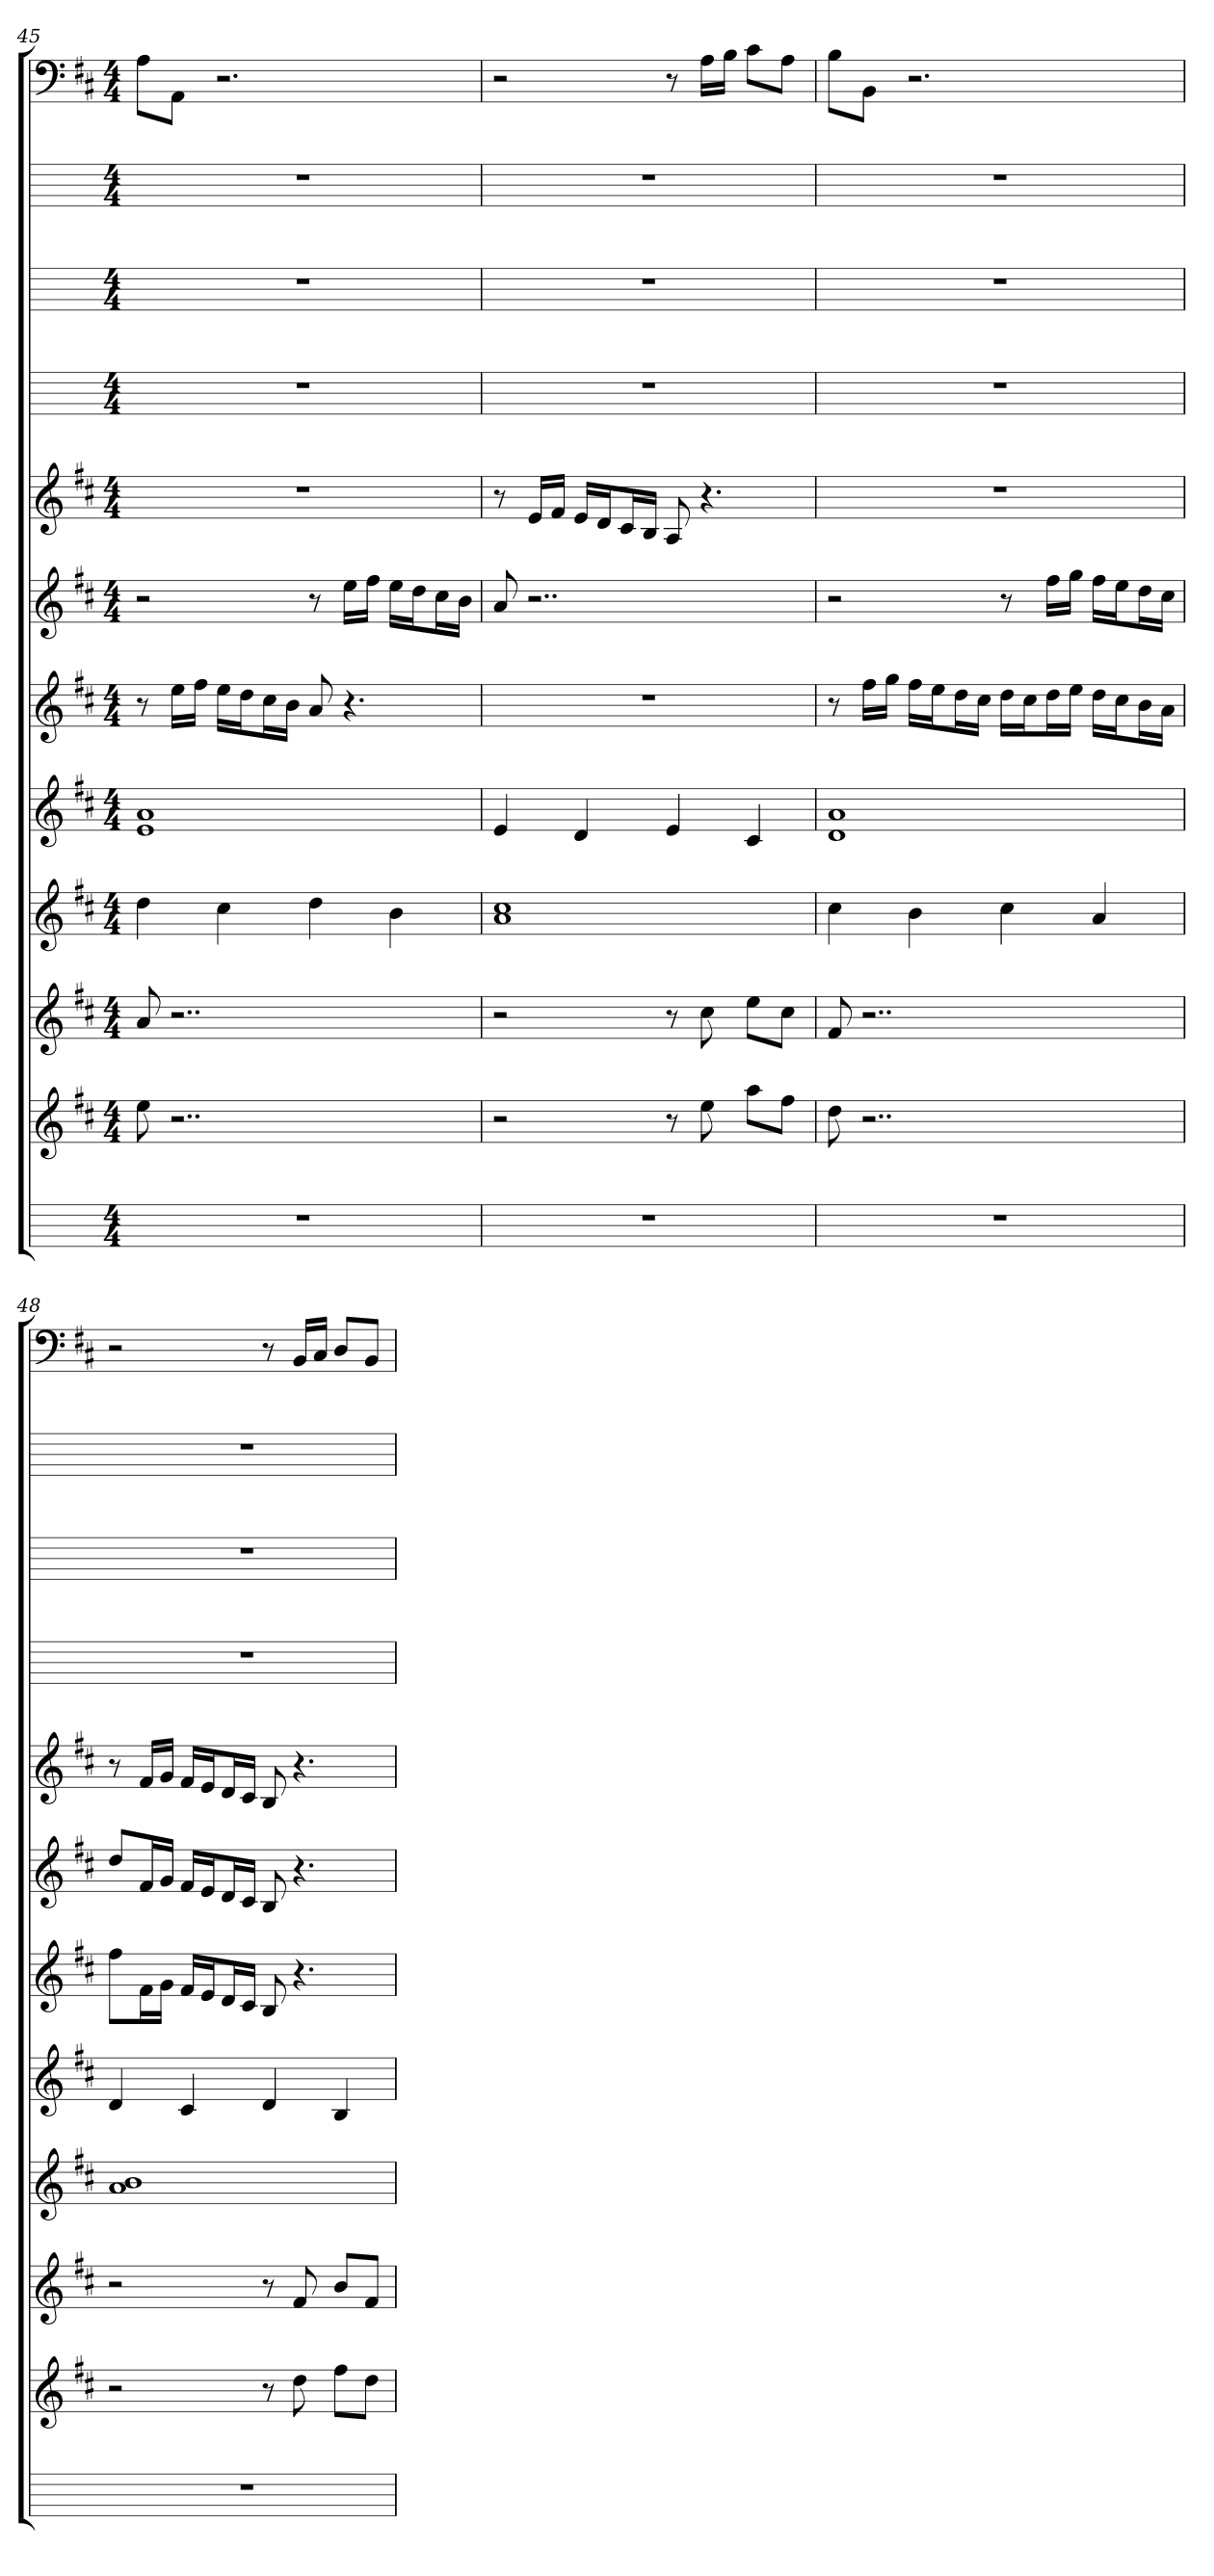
**kern	**kern	**kern	**kern	**kern	**kern	**kern	**kern	**kern	**kern	**kern	**kern
*part12	*part11	*part10	*part9	*part8	*part7	*part6	*part5	*part4	*part3	*part2	*part1
*staff12	*staff11	*staff10	*staff9	*staff8	*staff7	*staff6	*staff5	*staff4	*staff3	*staff2	*staff1
*k[]	*k[f#c#]	*k[f#c#]	*k[f#c#]	*k[f#c#]	*k[f#c#]	*k[f#c#]	*k[f#c#]	*k[]	*k[]	*k[]	*k[f#c#]
*M4/4	*M4/4	*M4/4	*M4/4	*M4/4	*M4/4	*M4/4	*M4/4	*M4/4	*M4/4	*M4/4	*M4/4
=45	=45	=45	=45	=45	=45	=45	=45	=45	=45	=45	=45
1r	8ee	8a	4dd	1e 1a	8r	2r	1r	1r	1r	1r	8AL
.	2..r	2..r	.	.	16eeLL	.	.	.	.	.	8AAJ
.	.	.	.	.	16ff#JJ	.	.	.	.	.	.
.	.	.	4cc#	.	16eeLL	.	.	.	.	.	2.r
.	.	.	.	.	16ddJ	.	.	.	.	.	.
.	.	.	.	.	16cc#L	.	.	.	.	.	.
.	.	.	.	.	16bJJ	.	.	.	.	.	.
.	.	.	4dd	.	8a	8r	.	.	.	.	.
.	.	.	.	.	4.r	16eeLL	.	.	.	.	.
.	.	.	.	.	.	16ff#JJ	.	.	.	.	.
.	.	.	4b	.	.	16eeLL	.	.	.	.	.
.	.	.	.	.	.	16ddJ	.	.	.	.	.
.	.	.	.	.	.	16cc#L	.	.	.	.	.
.	.	.	.	.	.	16bJJ	.	.	.	.	.
=46	=46	=46	=46	=46	=46	=46	=46	=46	=46	=46	=46
1r	2r	2r	1a 1cc#	4e	1r	8a	8r	1r	1r	1r	2r
.	.	.	.	.	.	2..r	16eLL	.	.	.	.
.	.	.	.	.	.	.	16f#JJ	.	.	.	.
.	.	.	.	4d	.	.	16eLL	.	.	.	.
.	.	.	.	.	.	.	16dJ	.	.	.	.
.	.	.	.	.	.	.	16c#L	.	.	.	.
.	.	.	.	.	.	.	16BJJ	.	.	.	.
.	8r	8r	.	4e	.	.	8A	.	.	.	8r
.	8ee	8cc#	.	.	.	.	4.r	.	.	.	16ALL
.	.	.	.	.	.	.	.	.	.	.	16BJJ
.	8aaL	8eeL	.	4c#	.	.	.	.	.	.	8c#L
.	8ff#J	8cc#J	.	.	.	.	.	.	.	.	8AJ
=47	=47	=47	=47	=47	=47	=47	=47	=47	=47	=47	=47
1r	8dd	8f#	4cc#	1d 1a	8r	2r	1r	1r	1r	1r	8BL
.	2..r	2..r	.	.	16ff#LL	.	.	.	.	.	8BBJ
.	.	.	.	.	16ggJJ	.	.	.	.	.	.
.	.	.	4b	.	16ff#LL	.	.	.	.	.	2.r
.	.	.	.	.	16eeJ	.	.	.	.	.	.
.	.	.	.	.	16ddL	.	.	.	.	.	.
.	.	.	.	.	16cc#JJ	.	.	.	.	.	.
.	.	.	4cc#	.	16ddLL	8r	.	.	.	.	.
.	.	.	.	.	16cc#J	.	.	.	.	.	.
.	.	.	.	.	16ddL	16ff#LL	.	.	.	.	.
.	.	.	.	.	16eeJJ	16ggJJ	.	.	.	.	.
.	.	.	4a	.	16ddLL	16ff#LL	.	.	.	.	.
.	.	.	.	.	16cc#J	16eeJ	.	.	.	.	.
.	.	.	.	.	16bL	16ddL	.	.	.	.	.
.	.	.	.	.	16aJJ	16cc#JJ	.	.	.	.	.
=48	=48	=48	=48	=48	=48	=48	=48	=48	=48	=48	=48
1r	2r	2r	1a 1b	4d	8ff#L	8ddL	8r	1r	1r	1r	2r
.	.	.	.	.	16f#L	16f#L	16f#LL	.	.	.	.
.	.	.	.	.	16gJJ	16gJJ	16gJJ	.	.	.	.
.	.	.	.	4c#	16f#LL	16f#LL	16f#LL	.	.	.	.
.	.	.	.	.	16eJ	16eJ	16eJ	.	.	.	.
.	.	.	.	.	16dL	16dL	16dL	.	.	.	.
.	.	.	.	.	16c#JJ	16c#JJ	16c#JJ	.	.	.	.
.	8r	8r	.	4d	8B	8B	8B	.	.	.	8r
.	8dd	8f#	.	.	4.r	4.r	4.r	.	.	.	16BBLL
.	.	.	.	.	.	.	.	.	.	.	16C#JJ
.	8ff#L	8bL	.	4B	.	.	.	.	.	.	8DL
.	8ddJ	8f#J	.	.	.	.	.	.	.	.	8BBJ
=	=	=	=	=	=	=	=	=	=	=	=
*-	*-	*-	*-	*-	*-	*-	*-	*-	*-	*-	*-
